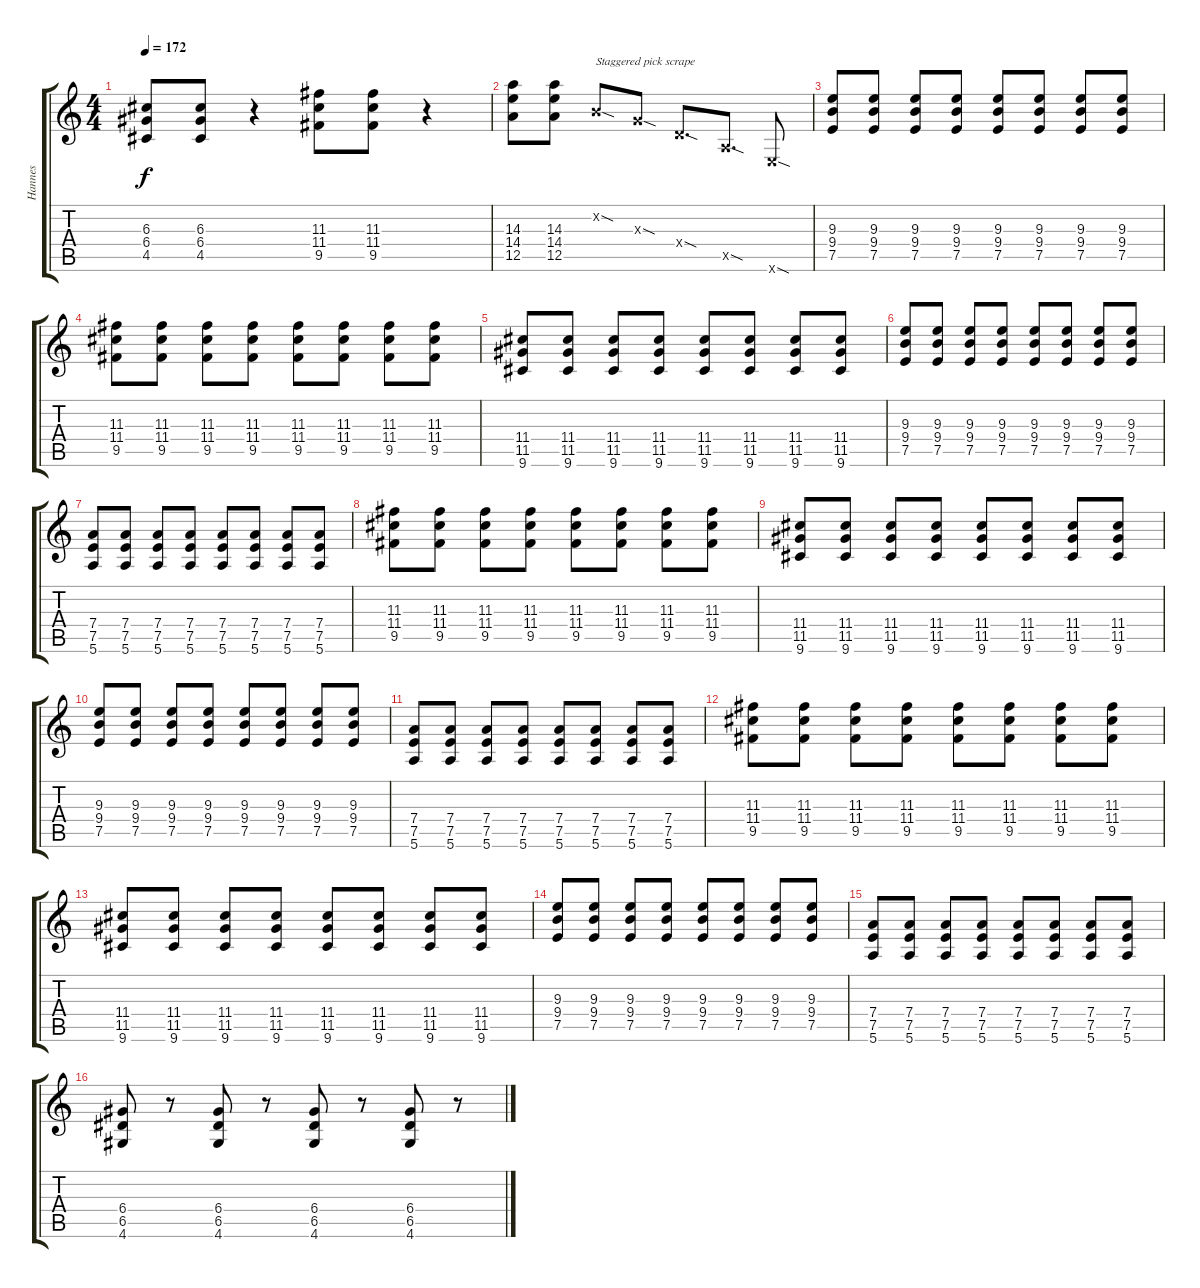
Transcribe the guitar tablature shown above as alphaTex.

\track ("Hannes" "Hannes") {instrument distortionguitar}
\staff {score tabs}
\tuning (E4 B3 G3 D3 A2 E2) {hide}
\ts (4 4)
\tempo 172
\clef g2
\ks c
(6.3 6.4 4.5).8{dy f} (6.3 6.4 4.5).8 r.4 (11.3 11.4 9.5).8 (11.3 11.4 9.5).8 r.4 |
(14.3 14.4 12.5).8 (14.3 14.4 12.5).8 0.2{sod x}.8{txt "Staggered pick scrape"} 0.3{sod x}.8 0.4{sod x}.8{d} 0.5{sod x}.8{d} 0.6{sod x}.8 |
(9.3 9.4 7.5).8 (9.3 9.4 7.5).8 (9.3 9.4 7.5).8 (9.3 9.4 7.5).8 (9.3 9.4 7.5).8 (9.3 9.4 7.5).8 (9.3 9.4 7.5).8 (9.3 9.4 7.5).8 |
(11.3 11.4 9.5).8 (11.3 11.4 9.5).8 (11.3 11.4 9.5).8 (11.3 11.4 9.5).8 (11.3 11.4 9.5).8 (11.3 11.4 9.5).8 (11.3 11.4 9.5).8 (11.3 11.4 9.5).8 |
(11.4 11.5 9.6).8 (11.4 11.5 9.6).8 (11.4 11.5 9.6).8 (11.4 11.5 9.6).8 (11.4 11.5 9.6).8 (11.4 11.5 9.6).8 (11.4 11.5 9.6).8 (11.4 11.5 9.6).8 |
(9.3 9.4 7.5).8 (9.3 9.4 7.5).8 (9.3 9.4 7.5).8 (9.3 9.4 7.5).8 (9.3 9.4 7.5).8 (9.3 9.4 7.5).8 (9.3 9.4 7.5).8 (9.3 9.4 7.5).8 |
(7.4 7.5 5.6).8 (7.4 7.5 5.6).8 (7.4 7.5 5.6).8 (7.4 7.5 5.6).8 (7.4 7.5 5.6).8 (7.4 7.5 5.6).8 (7.4 7.5 5.6).8 (7.4 7.5 5.6).8 |
(11.3 11.4 9.5).8 (11.3 11.4 9.5).8 (11.3 11.4 9.5).8 (11.3 11.4 9.5).8 (11.3 11.4 9.5).8 (11.3 11.4 9.5).8 (11.3 11.4 9.5).8 (11.3 11.4 9.5).8 |
(11.4 11.5 9.6).8 (11.4 11.5 9.6).8 (11.4 11.5 9.6).8 (11.4 11.5 9.6).8 (11.4 11.5 9.6).8 (11.4 11.5 9.6).8 (11.4 11.5 9.6).8 (11.4 11.5 9.6).8 |
(9.3 9.4 7.5).8 (9.3 9.4 7.5).8 (9.3 9.4 7.5).8 (9.3 9.4 7.5).8 (9.3 9.4 7.5).8 (9.3 9.4 7.5).8 (9.3 9.4 7.5).8 (9.3 9.4 7.5).8 |
(7.4 7.5 5.6).8 (7.4 7.5 5.6).8 (7.4 7.5 5.6).8 (7.4 7.5 5.6).8 (7.4 7.5 5.6).8 (7.4 7.5 5.6).8 (7.4 7.5 5.6).8 (7.4 7.5 5.6).8 |
(11.3 11.4 9.5).8 (11.3 11.4 9.5).8 (11.3 11.4 9.5).8 (11.3 11.4 9.5).8 (11.3 11.4 9.5).8 (11.3 11.4 9.5).8 (11.3 11.4 9.5).8 (11.3 11.4 9.5).8 |
(11.4 11.5 9.6).8 (11.4 11.5 9.6).8 (11.4 11.5 9.6).8 (11.4 11.5 9.6).8 (11.4 11.5 9.6).8 (11.4 11.5 9.6).8 (11.4 11.5 9.6).8 (11.4 11.5 9.6).8 |
(9.3 9.4 7.5).8 (9.3 9.4 7.5).8 (9.3 9.4 7.5).8 (9.3 9.4 7.5).8 (9.3 9.4 7.5).8 (9.3 9.4 7.5).8 (9.3 9.4 7.5).8 (9.3 9.4 7.5).8 |
(7.4 7.5 5.6).8 (7.4 7.5 5.6).8 (7.4 7.5 5.6).8 (7.4 7.5 5.6).8 (7.4 7.5 5.6).8 (7.4 7.5 5.6).8 (7.4 7.5 5.6).8 (7.4 7.5 5.6).8 |
(6.4 6.5 4.6).8 r.8 (6.4 6.5 4.6).8 r.8 (6.4 6.5 4.6).8 r.8 (6.4 6.5 4.6).8 r.8
